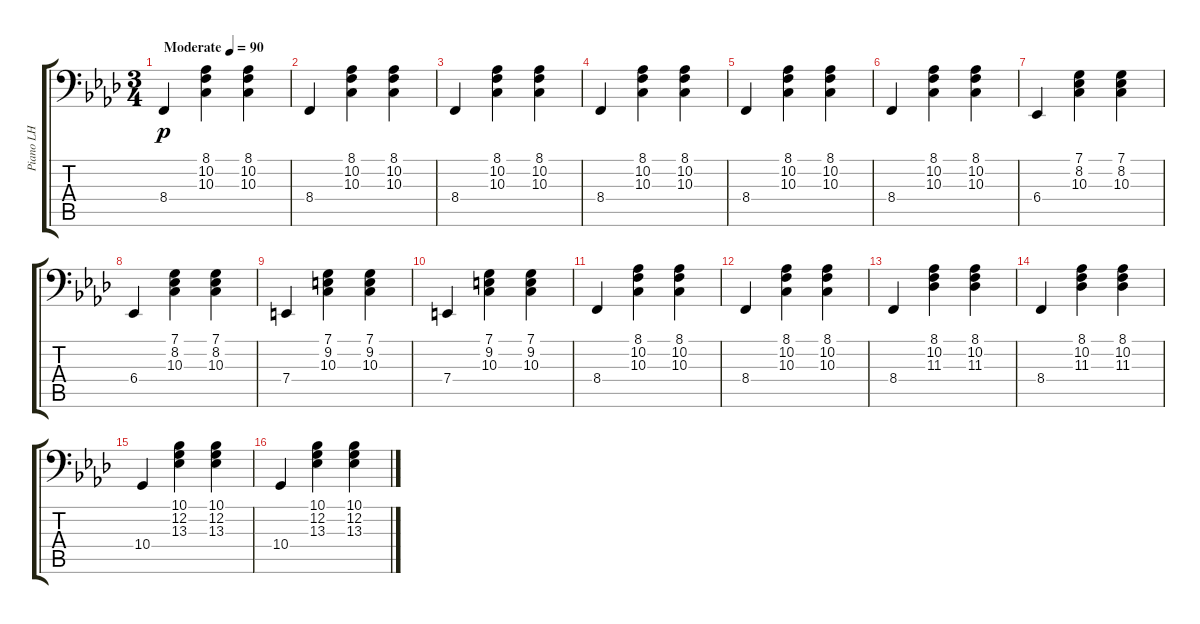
\track ("Piano LH" "Piano LH") {instrument acousticgrandpiano}
\staff {score tabs}
\tuning (C3 G2 D2 A1 B0 B-1) {hide}
\ts (3 4)
\tempo (90 "Moderate")
\clef f4
\ks ab
8.4.4{dy p instrument acousticgrandpiano} (8.1 10.2 10.3).4 (8.1 10.2 10.3).4 |
8.4.4 (8.1 10.2 10.3).4 (8.1 10.2 10.3).4 |
8.4.4 (8.1 10.2 10.3).4 (8.1 10.2 10.3).4 |
8.4.4 (8.1 10.2 10.3).4 (8.1 10.2 10.3).4 |
8.4.4 (8.1 10.2 10.3).4 (8.1 10.2 10.3).4 |
8.4.4 (8.1 10.2 10.3).4 (8.1 10.2 10.3).4 |
6.4.4 (7.1 8.2 10.3).4 (7.1 8.2 10.3).4 |
6.4.4 (7.1 8.2 10.3).4 (7.1 8.2 10.3).4 |
7.4.4 (7.1 9.2 10.3).4 (7.1 9.2 10.3).4 |
7.4.4 (7.1 9.2 10.3).4 (7.1 9.2 10.3).4 |
8.4.4 (8.1 10.2 10.3).4 (8.1 10.2 10.3).4 |
8.4.4 (8.1 10.2 10.3).4 (8.1 10.2 10.3).4 |
8.4.4 (8.1 10.2 11.3).4 (8.1 10.2 11.3).4 |
8.4.4 (8.1 10.2 11.3).4 (8.1 10.2 11.3).4 |
10.4.4 (10.1 12.2 13.3).4 (10.1 12.2 13.3).4 |
10.4.4 (10.1 12.2 13.3).4 (10.1 12.2 13.3).4
